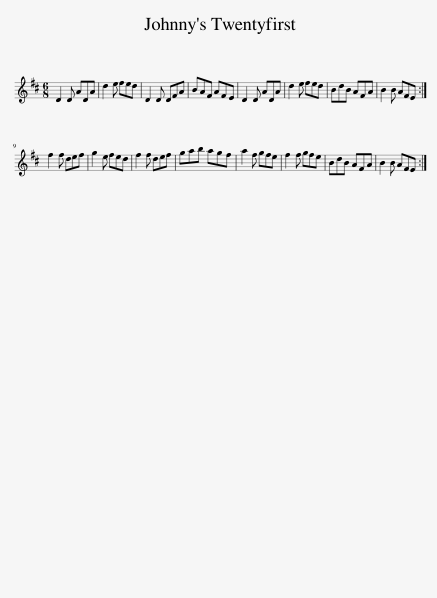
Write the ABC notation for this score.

X:1
L:1/8
M:6/8
I:linebreak $
K:D
V:1 treble
V:1
 D2 D ADA | d2 e fed | D2 D DFA | BAF AFE | D2 D ADA | %5
 d2 e fed | BdB AFA | B2 B AFE :|$ f2 f def | g2 e fed | %10
 f2 f def | gab agf | a2 f gfe | f2 f gfe | BdB AFA | %15
 B2 B AFE :| %16
